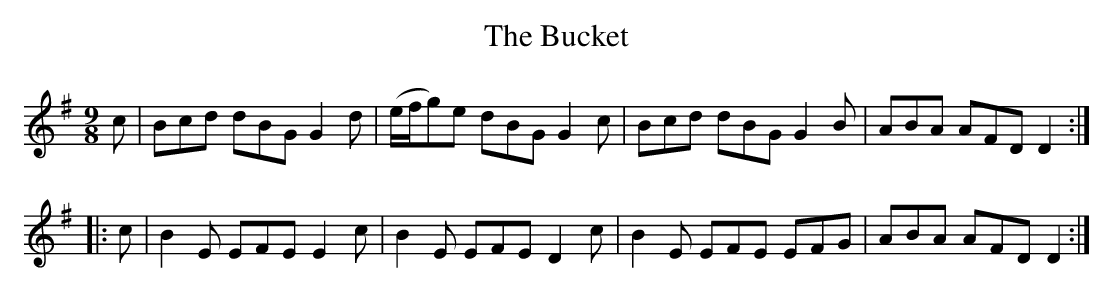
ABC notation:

X:1
T:Bucket, The
M:9/8
K:DMix
c|\
Bcd dBG G2d| (e/f/g)e dBG G2c|\
Bcd dBG G2B| ABA AFD D2::
c|\
B2E EFE E2c| B2E EFE D2c|\
B2E EFE EFG| ABA AFD D2:|
